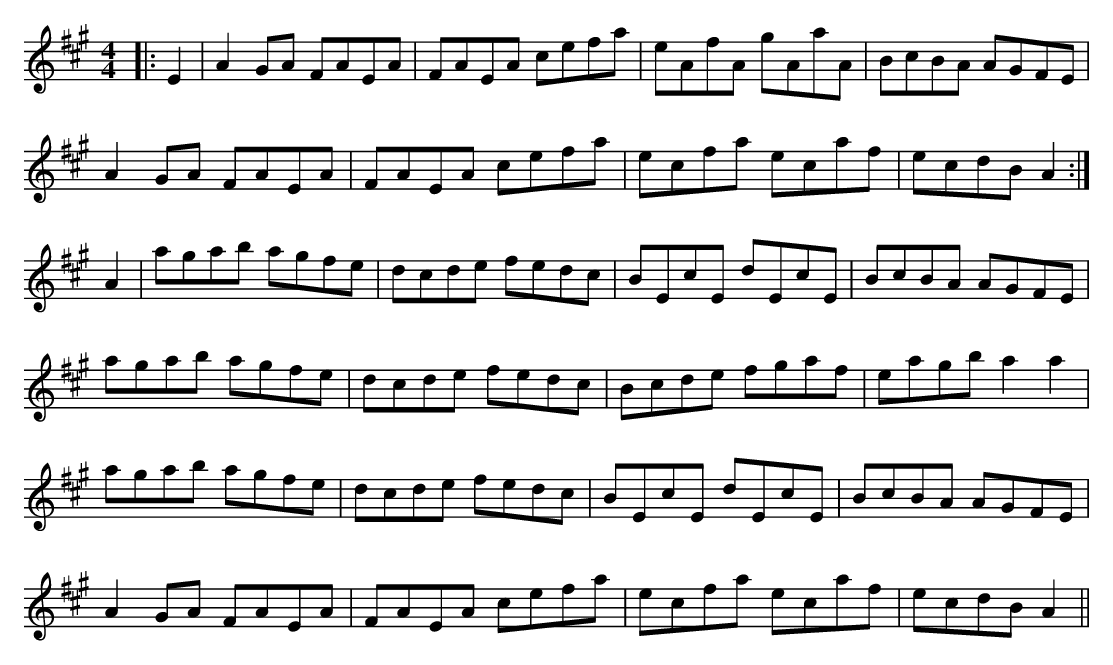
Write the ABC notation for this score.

X:1
M:4/4
K:A
|:E2|A2GA FAEA|FAEA cefa|eAfA gAaA|BcBA AGFE|
A2GA FAEA|FAEA cefa|ecfa ecaf|ecdB A2:|
A2|agab agfe|dcde fedc|BEcE dEcE|BcBA AGFE|
agab agfe|dcde fedc|Bcde fgaf|eagb a2a2|
agab agfe|dcde fedc|BEcE dEcE|BcBA AGFE|
A2GA FAEA|FAEA cefa|ecfa ecaf|ecdB A2||
